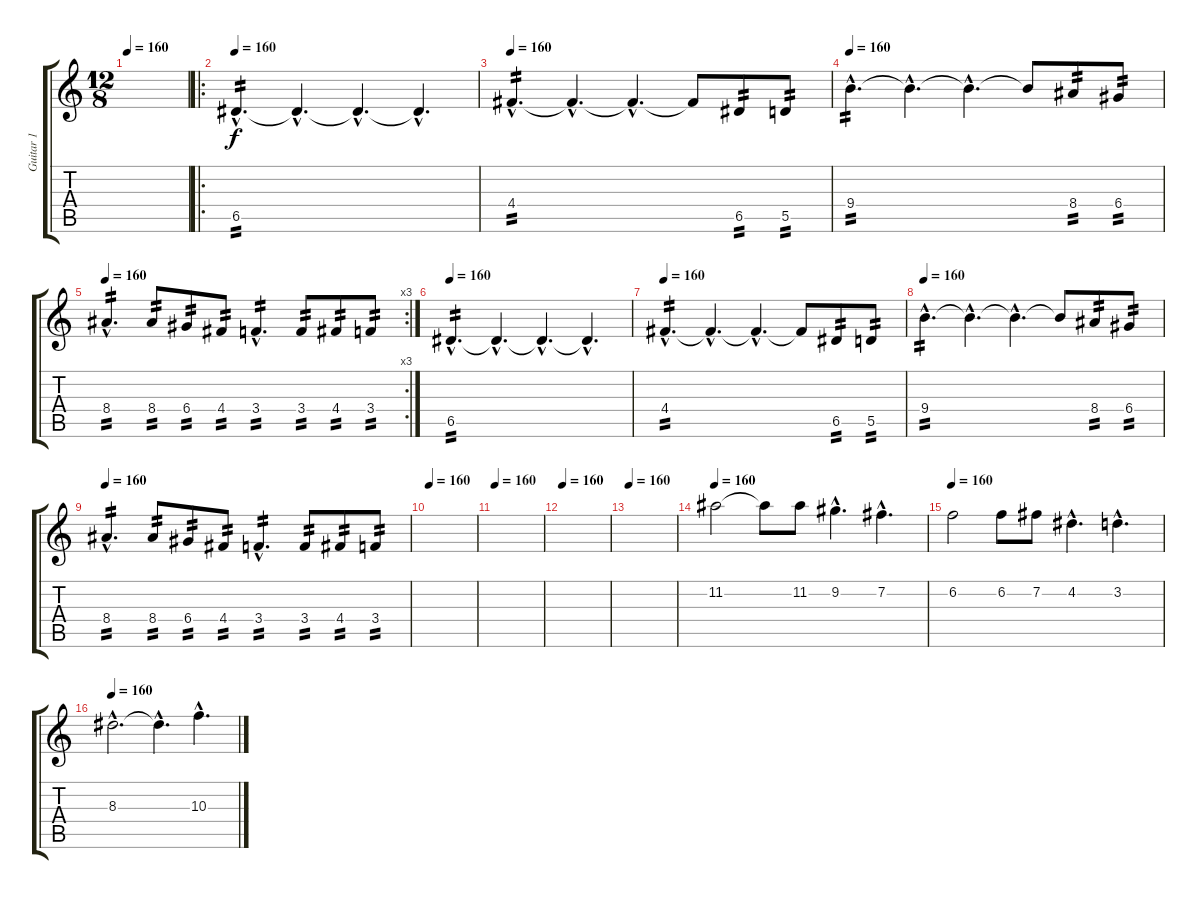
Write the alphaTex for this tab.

\track ("Guitar 1" "Guitar 1") {instrument distortionguitar}
\staff {score tabs}
\tuning (E4 B3 G3 D3 A2 E2) {hide}
\ts (12 8)
\tempo 160
\clef g2
\ks c
|
\ro
\tempo 160
6.5{hac}.4{d tp 2 volume 13} 6.5{hac t}.4{d} 6.5{hac t}.4{d} 6.5{hac t}.4{d} |
\tempo 160
4.4{hac}.4{d tp 2} 4.4{hac t}.4{d} 4.4{hac t}.4{d} 4.4{t}.8 6.5.8{tp 2} 5.5.8{tp 2} |
\tempo 160
9.4{hac}.4{d tp 2} 9.4{hac t}.4{d} 9.4{hac t}.4{d} 9.4{t}.8 8.4.8{tp 2} 6.4.8{tp 2} |
\rc 3
\tempo 160
8.4{hac}.4{d tp 2} 8.4.8{tp 2} 6.4.8{tp 2} 4.4.8{tp 2} 3.4{hac}.4{d tp 2} 3.4.8{tp 2} 4.4.8{tp 2} 3.4.8{tp 2} |
\tempo 160
6.5{hac}.4{d tp 2} 6.5{hac t}.4{d} 6.5{hac t}.4{d} 6.5{hac t}.4{d} |
\tempo 160
4.4{hac}.4{d tp 2} 4.4{hac t}.4{d} 4.4{hac t}.4{d} 4.4{t}.8 6.5.8{tp 2} 5.5.8{tp 2} |
\tempo 160
9.4{hac}.4{d tp 2} 9.4{hac t}.4{d} 9.4{hac t}.4{d} 9.4{t}.8 8.4.8{tp 2} 6.4.8{tp 2} |
\tempo 160
8.4{hac}.4{d tp 2} 8.4.8{tp 2} 6.4.8{tp 2} 4.4.8{tp 2} 3.4{hac}.4{d tp 2} 3.4.8{tp 2} 4.4.8{tp 2} 3.4.8{tp 2} |
\tempo 160
|
\tempo 160
|
\tempo 160
|
\tempo 160
|
\tempo 160
11.2.2{volume 15 instrument overdrivenguitar} 11.2{t}.8 11.2.8 9.2{hac}.4{d} 7.2{hac}.4{d} |
\tempo 160
6.2.2{instrument overdrivenguitar} 6.2.8 7.2.8 4.2{hac}.4{d} 3.2{hac}.4{d} |
\tempo 160
8.3{hac}.2{d instrument overdrivenguitar} 8.3{hac t}.4{d} 10.3{hac}.4{d}
